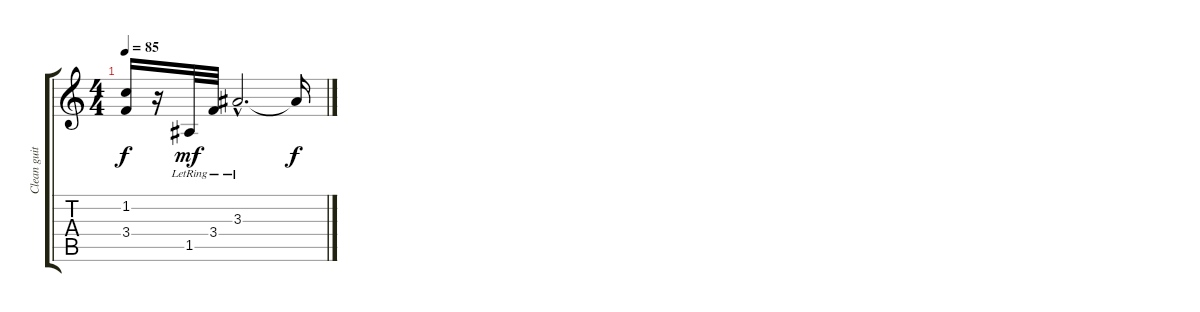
\track ("Clean guitar" "Clean guit") {instrument electricguitarclean}
\staff {score tabs}
\tuning (E4 B3 G3 D3 A2 E2) {hide}
\ts (4 4)
\tempo 85
\clef g2
\ks c
(1.2{t} 3.4{t}).16{dy f} r.16 1.5{lr}.32{dy mf} 3.4{lr}.32 3.3{hac lr}.2{d} 3.3{t}.16{dy f}
